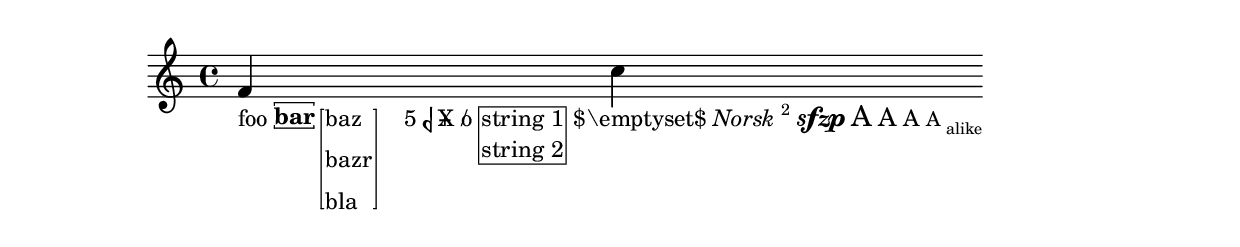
\header  {
texidoc = "New markup syntax."
}

\version "1.7.18"


\score {
  \notes
   {
    \property Voice.TextScript \set #'molecule-callback = #brew-new-markup-molecule
    f'-\markup {
		foo
		\raise #0.2 \hbracket \bold bar
		\override #'(baseline-skip . 4)

		\bracket \column << baz bazr bla >>
		\hspace #2.0
		\override #'(font-family . music) {
			\lookup #"noteheads-0"
			\char #53
		}
		\musicglyph #"accidentals--1"
		\combine "X" "+"   
		\combine "o" "/"
%		\char-number #"abc1234abc"
		\box \column << { "string 1" } { "string 2" } >>
		"$\\emptyset$"
		\italic Norsk
		\super "2"
		\dynamic sfzp
		\huge { "A" \smaller "A" \smaller \smaller "A"
			\smaller \smaller \smaller "A" }
		\sub "alike"
	}	
    c''4
    }
}
